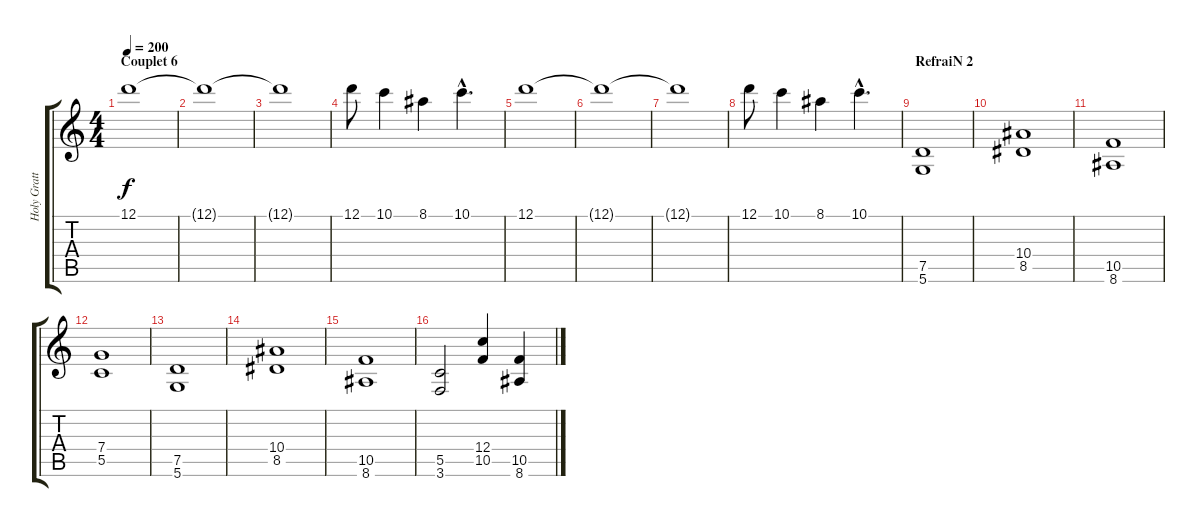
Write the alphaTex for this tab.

\track ("Holy Gratte 2" "Holy Gratt") {instrument overdrivenguitar}
\staff {score tabs}
\tuning (D4 A3 F3 C3 G2 D2) {hide}
\ts (4 4)
\section ("" "Couplet 6")
\tempo 200
\clef g2
\ks c
12.1.1{dy f} |
12.1{t}.1 |
12.1{t}.1 |
12.1.8 10.1.4 8.1.4 10.1{hac}.4{d} |
12.1.1 |
12.1{t}.1 |
12.1{t}.1 |
12.1.8 10.1.4 8.1.4 10.1{hac}.4{d} |
\section ("" "RefraiN 2")
(7.5 5.6).1 |
(10.4 8.5).1 |
(10.5 8.6).1 |
(7.4 5.5).1 |
(7.5 5.6).1 |
(10.4 8.5).1 |
(10.5 8.6).1 |
(5.5 3.6).2 (12.4 10.5).4 (10.5 8.6).4
